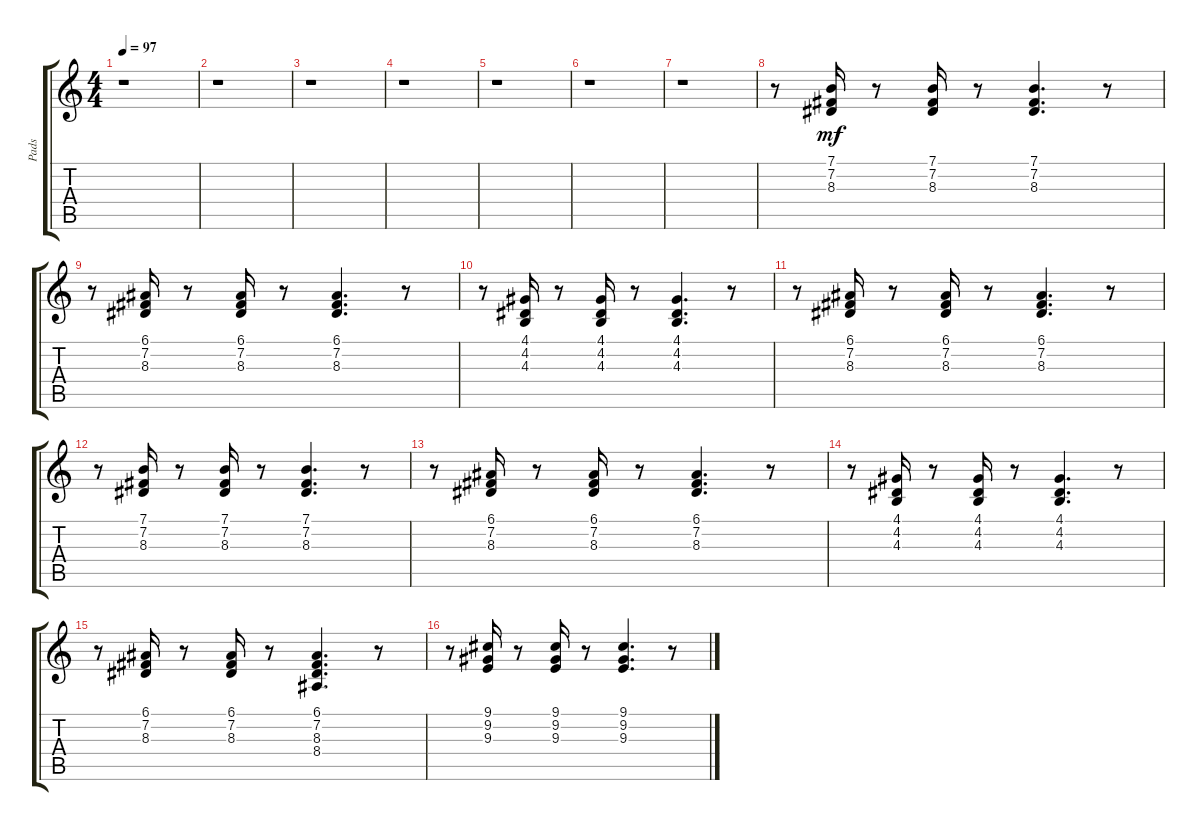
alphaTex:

\track ("Pads" "Pads") {instrument pad1newage}
\staff {score tabs}
\tuning (E4 B3 G3 D3 A2 E2) {hide}
\ts (4 4)
\tempo 97
\clef g2
\ks c
r.1{dy mf} |
r.1 |
r.1 |
r.1 |
r.1 |
r.1 |
r.1 |
r.8 (7.1 7.2 8.3).16 r.8 (7.1 7.2 8.3).16 r.8 (7.1 7.2 8.3).4{d} r.8 |
r.8 (6.1 7.2 8.3).16 r.8 (6.1 7.2 8.3).16 r.8 (6.1 7.2 8.3).4{d} r.8 |
r.8 (4.1 4.2 4.3).16 r.8 (4.1 4.2 4.3).16 r.8 (4.1 4.2 4.3).4{d} r.8 |
r.8 (6.1 7.2 8.3).16 r.8 (6.1 7.2 8.3).16 r.8 (6.1 7.2 8.3).4{d} r.8 |
r.8 (7.1 7.2 8.3).16 r.8 (7.1 7.2 8.3).16 r.8 (7.1 7.2 8.3).4{d} r.8 |
r.8 (6.1 7.2 8.3).16 r.8 (6.1 7.2 8.3).16 r.8 (6.1 7.2 8.3).4{d} r.8 |
r.8 (4.1 4.2 4.3).16 r.8 (4.1 4.2 4.3).16 r.8 (4.1 4.2 4.3).4{d} r.8 |
r.8 (6.1 7.2 8.3).16 r.8 (6.1 7.2 8.3).16 r.8 (6.1 7.2 8.3 8.4).4{d} r.8 |
r.8 (9.1 9.2 9.3).16 r.8 (9.1 9.2 9.3).16 r.8 (9.1 9.2 9.3).4{d} r.8
